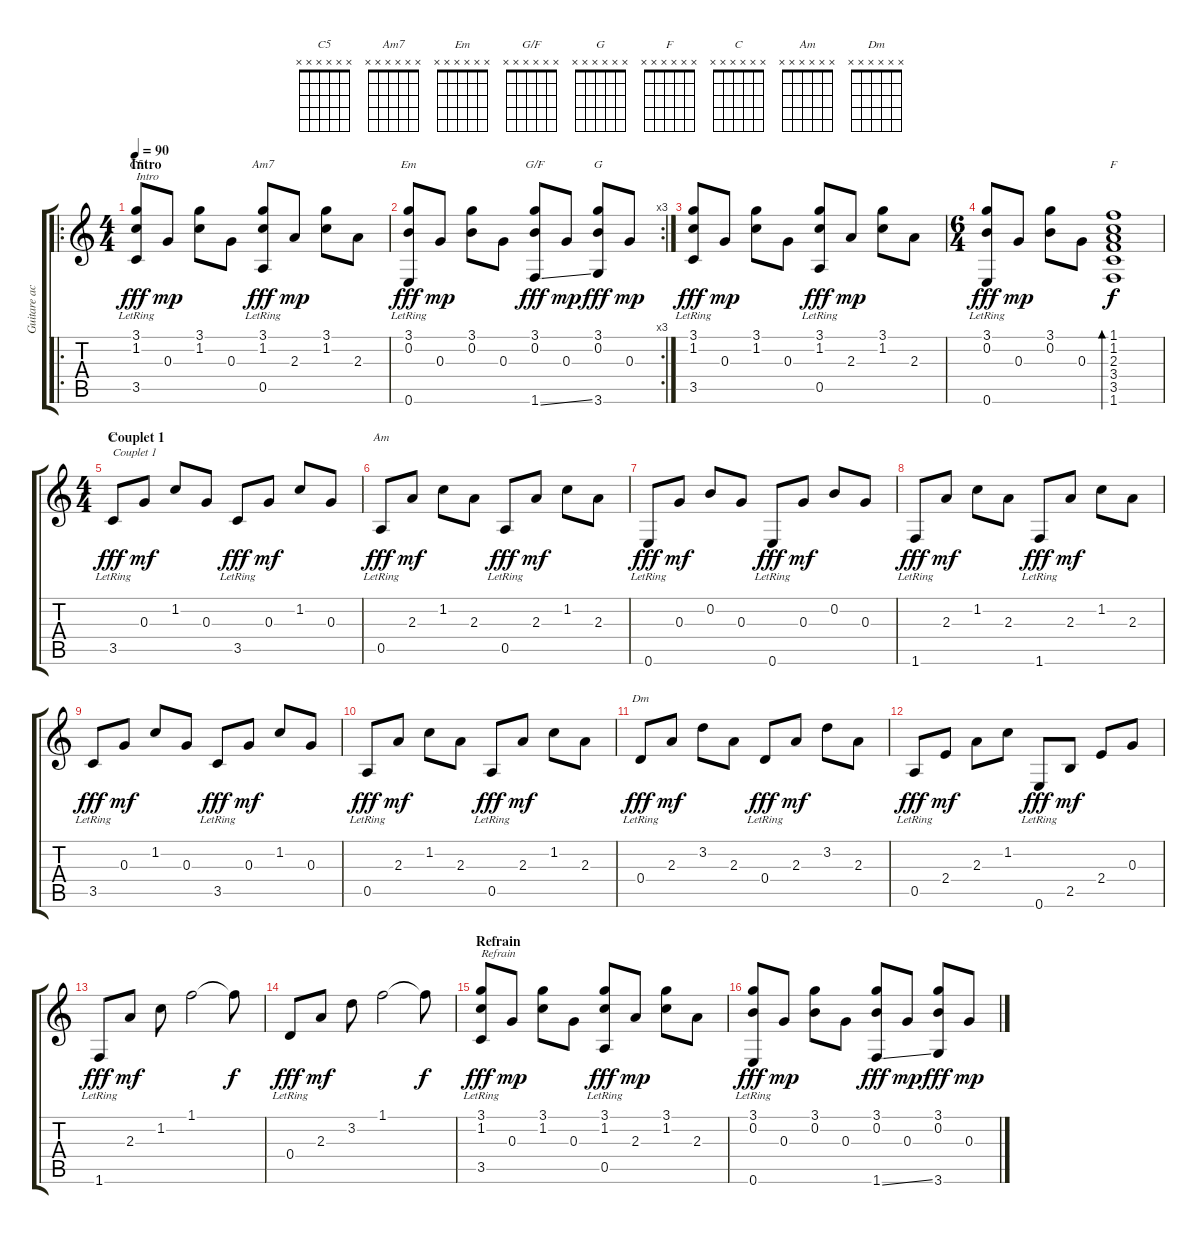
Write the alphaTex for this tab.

\track ("Guitare acoustique" "Guitare ac") {instrument acousticguitarnylon}
\staff {score tabs}
\tuning (E4 B3 G3 D3 A2 E2) {hide}
\chord ("C5" x x x x x x) {firstfret 0}
\chord ("Am7" x x x x x x) {firstfret 0}
\chord ("Em" x x x x x x) {firstfret 0}
\chord ("G/F" x x x x x x) {firstfret 0}
\chord ("G" x x x x x x) {firstfret 0}
\chord ("F" x x x x x x) {firstfret 0}
\chord ("C" x x x x x x) {firstfret 0}
\chord ("Am" x x x x x x) {firstfret 0}
\chord ("Dm" x x x x x x) {firstfret 0}
\ro
\ts (4 4)
\section ("" "Intro")
\tempo 90
\clef g2
\ks c
(3.1 1.2 3.5{lr}).8{ch "C5" txt "Intro" dy fff instrument acousticguitarnylon} 0.3.8{dy mp} (3.1 1.2).8 0.3.8 (3.1 1.2 0.5{lr}).8{ch "Am7" dy fff} 2.3.8{dy mp} (3.1 1.2).8 2.3.8 |
\rc 3
(3.1 0.2 0.6{lr}).8{ch "Em" dy fff} 0.3.8{dy mp} (3.1 0.2).8 0.3.8 (3.1 0.2 1.6{ss}).8{ch "G/F" dy fff} 0.3.8{dy mp} (3.1 0.2 3.6).8{ch "G" dy fff} 0.3.8{dy mp} |
(3.1 1.2 3.5{lr}).8{dy fff} 0.3.8{dy mp} (3.1 1.2).8 0.3.8 (3.1 1.2 0.5{lr}).8{dy fff} 2.3.8{dy mp} (3.1 1.2).8 2.3.8 |
\ts (6 4)
(3.1 0.2 0.6{lr}).8{dy fff} 0.3.8{dy mp} (3.1 0.2).8 0.3.8 (1.1 1.2 2.3 3.4 3.5 1.6).1{bd 60 ch "F" dy f} |
\ts (4 4)
\section ("" "Couplet 1")
3.5{lr}.8{ch "C" txt "Couplet 1" dy fff} 0.3.8{dy mf} 1.2.8 0.3.8 3.5{lr}.8{dy fff} 0.3.8{dy mf} 1.2.8 0.3.8 |
0.5{lr}.8{ch "Am" dy fff} 2.3.8{dy mf} 1.2.8 2.3.8 0.5{lr}.8{dy fff} 2.3.8{dy mf} 1.2.8 2.3.8 |
0.6{lr}.8{dy fff} 0.3.8{dy mf} 0.2.8 0.3.8 0.6{lr}.8{dy fff} 0.3.8{dy mf} 0.2.8 0.3.8 |
1.6{lr}.8{dy fff} 2.3.8{dy mf} 1.2.8 2.3.8 1.6{lr}.8{dy fff} 2.3.8{dy mf} 1.2.8 2.3.8 |
3.5{lr}.8{dy fff} 0.3.8{dy mf} 1.2.8 0.3.8 3.5{lr}.8{dy fff} 0.3.8{dy mf} 1.2.8 0.3.8 |
0.5{lr}.8{dy fff} 2.3.8{dy mf} 1.2.8 2.3.8 0.5{lr}.8{dy fff} 2.3.8{dy mf} 1.2.8 2.3.8 |
0.4{lr}.8{ch "Dm" dy fff} 2.3.8{dy mf} 3.2.8 2.3.8 0.4{lr}.8{dy fff} 2.3.8{dy mf} 3.2.8 2.3.8 |
0.5{lr}.8{dy fff} 2.4.8{dy mf} 2.3.8 1.2.8 0.6{lr}.8{dy fff} 2.5.8{dy mf} 2.4.8 0.3.8 |
1.6{lr}.8{dy fff} 2.3.8{dy mf} 1.2.8 1.1.2 1.1{t}.8{dy f} |
0.4{lr}.8{dy fff} 2.3.8{dy mf} 3.2.8 1.1.2 1.1{t}.8{dy f} |
\section ("" "Refrain")
(3.1 1.2 3.5{lr}).8{txt "Refrain" dy fff} 0.3.8{dy mp} (3.1 1.2).8 0.3.8 (3.1 1.2 0.5{lr}).8{dy fff} 2.3.8{dy mp} (3.1 1.2).8 2.3.8 |
(3.1 0.2 0.6{lr}).8{dy fff} 0.3.8{dy mp} (3.1 0.2).8 0.3.8 (3.1 0.2 1.6{ss}).8{dy fff} 0.3.8{dy mp} (3.1 0.2 3.6).8{dy fff} 0.3.8{dy mp}
